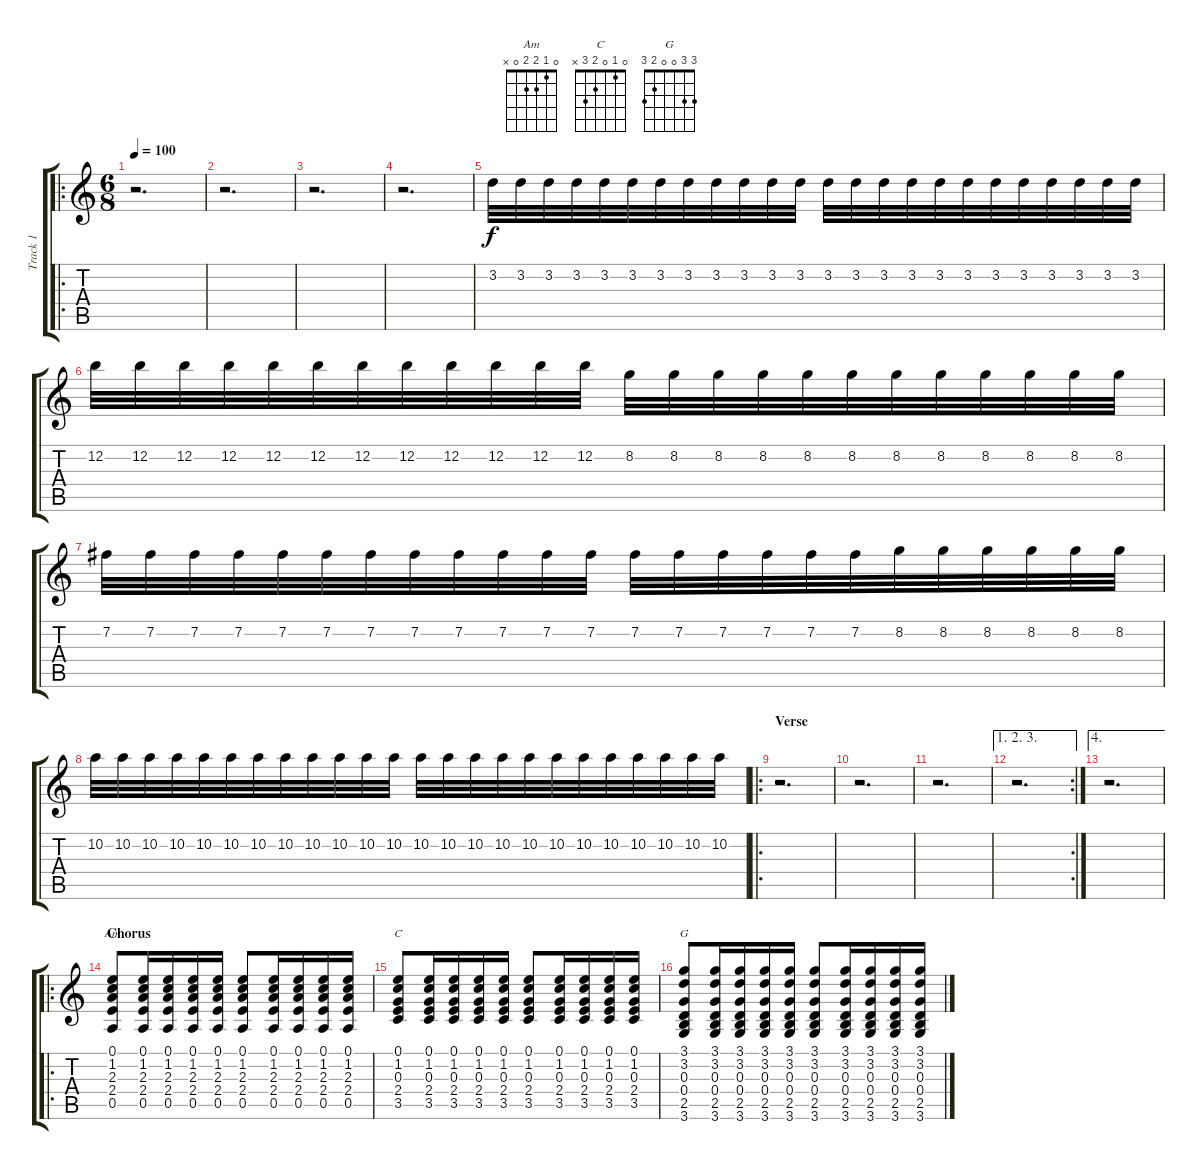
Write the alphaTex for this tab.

\track ("Track 1" "Track 1") {instrument acousticguitarsteel}
\staff {score tabs}
\tuning (E4 B3 G3 D3 A2 E2) {hide}
\chord ("Am" 0 1 2 2 0 x)
\chord ("C" 0 1 0 2 3 x)
\chord ("G" 3 3 0 0 2 3)
\ro
\ts (6 8)
\tempo 100
\clef g2
\ks c
r.2{d dy f instrument acousticguitarsteel} |
r.2{d} |
r.2{d} |
r.2{d} |
3.2.32 3.2.32 3.2.32 3.2.32 3.2.32 3.2.32 3.2.32 3.2.32 3.2.32 3.2.32 3.2.32 3.2.32 3.2.32 3.2.32 3.2.32 3.2.32 3.2.32 3.2.32 3.2.32 3.2.32 3.2.32 3.2.32 3.2.32 3.2.32 |
12.2.32 12.2.32 12.2.32 12.2.32 12.2.32 12.2.32 12.2.32 12.2.32 12.2.32 12.2.32 12.2.32 12.2.32 8.2.32 8.2.32 8.2.32 8.2.32 8.2.32 8.2.32 8.2.32 8.2.32 8.2.32 8.2.32 8.2.32 8.2.32 |
7.2.32 7.2.32 7.2.32 7.2.32 7.2.32 7.2.32 7.2.32 7.2.32 7.2.32 7.2.32 7.2.32 7.2.32 7.2.32 7.2.32 7.2.32 7.2.32 7.2.32 7.2.32 8.2.32 8.2.32 8.2.32 8.2.32 8.2.32 8.2.32 |
10.2.32 10.2.32 10.2.32 10.2.32 10.2.32 10.2.32 10.2.32 10.2.32 10.2.32 10.2.32 10.2.32 10.2.32 10.2.32 10.2.32 10.2.32 10.2.32 10.2.32 10.2.32 10.2.32 10.2.32 10.2.32 10.2.32 10.2.32 10.2.32 |
\ro
\section ("" "Verse")
r.2{d} |
r.2{d} |
r.2{d} |
\ae (1 2 3)
\rc 2
r.2{d} |
\ae 4
r.2{d} |
\ro
\section ("" "Chorus")
(0.1 1.2 2.3 2.4 0.5).8{ch "Am"} (0.1 1.2 2.3 2.4 0.5).16 (0.1 1.2 2.3 2.4 0.5).16 (0.1 1.2 2.3 2.4 0.5).16 (0.1 1.2 2.3 2.4 0.5).16 (0.1 1.2 2.3 2.4 0.5).8 (0.1 1.2 2.3 2.4 0.5).16 (0.1 1.2 2.3 2.4 0.5).16 (0.1 1.2 2.3 2.4 0.5).16 (0.1 1.2 2.3 2.4 0.5).16 |
(0.1 1.2 0.3 2.4 3.5).8{ch "C"} (0.1 1.2 0.3 2.4 3.5).16 (0.1 1.2 0.3 2.4 3.5).16 (0.1 1.2 0.3 2.4 3.5).16 (0.1 1.2 0.3 2.4 3.5).16 (0.1 1.2 0.3 2.4 3.5).8 (0.1 1.2 0.3 2.4 3.5).16 (0.1 1.2 0.3 2.4 3.5).16 (0.1 1.2 0.3 2.4 3.5).16 (0.1 1.2 0.3 2.4 3.5).16 |
(3.1 3.2 0.3 0.4 2.5 3.6).8{ch "G"} (3.1 3.2 0.3 0.4 2.5 3.6).16 (3.1 3.2 0.3 0.4 2.5 3.6).16 (3.1 3.2 0.3 0.4 2.5 3.6).16 (3.1 3.2 0.3 0.4 2.5 3.6).16 (3.1 3.2 0.3 0.4 2.5 3.6).8 (3.1 3.2 0.3 0.4 2.5 3.6).16 (3.1 3.2 0.3 0.4 2.5 3.6).16 (3.1 3.2 0.3 0.4 2.5 3.6).16 (3.1 3.2 0.3 0.4 2.5 3.6).16
